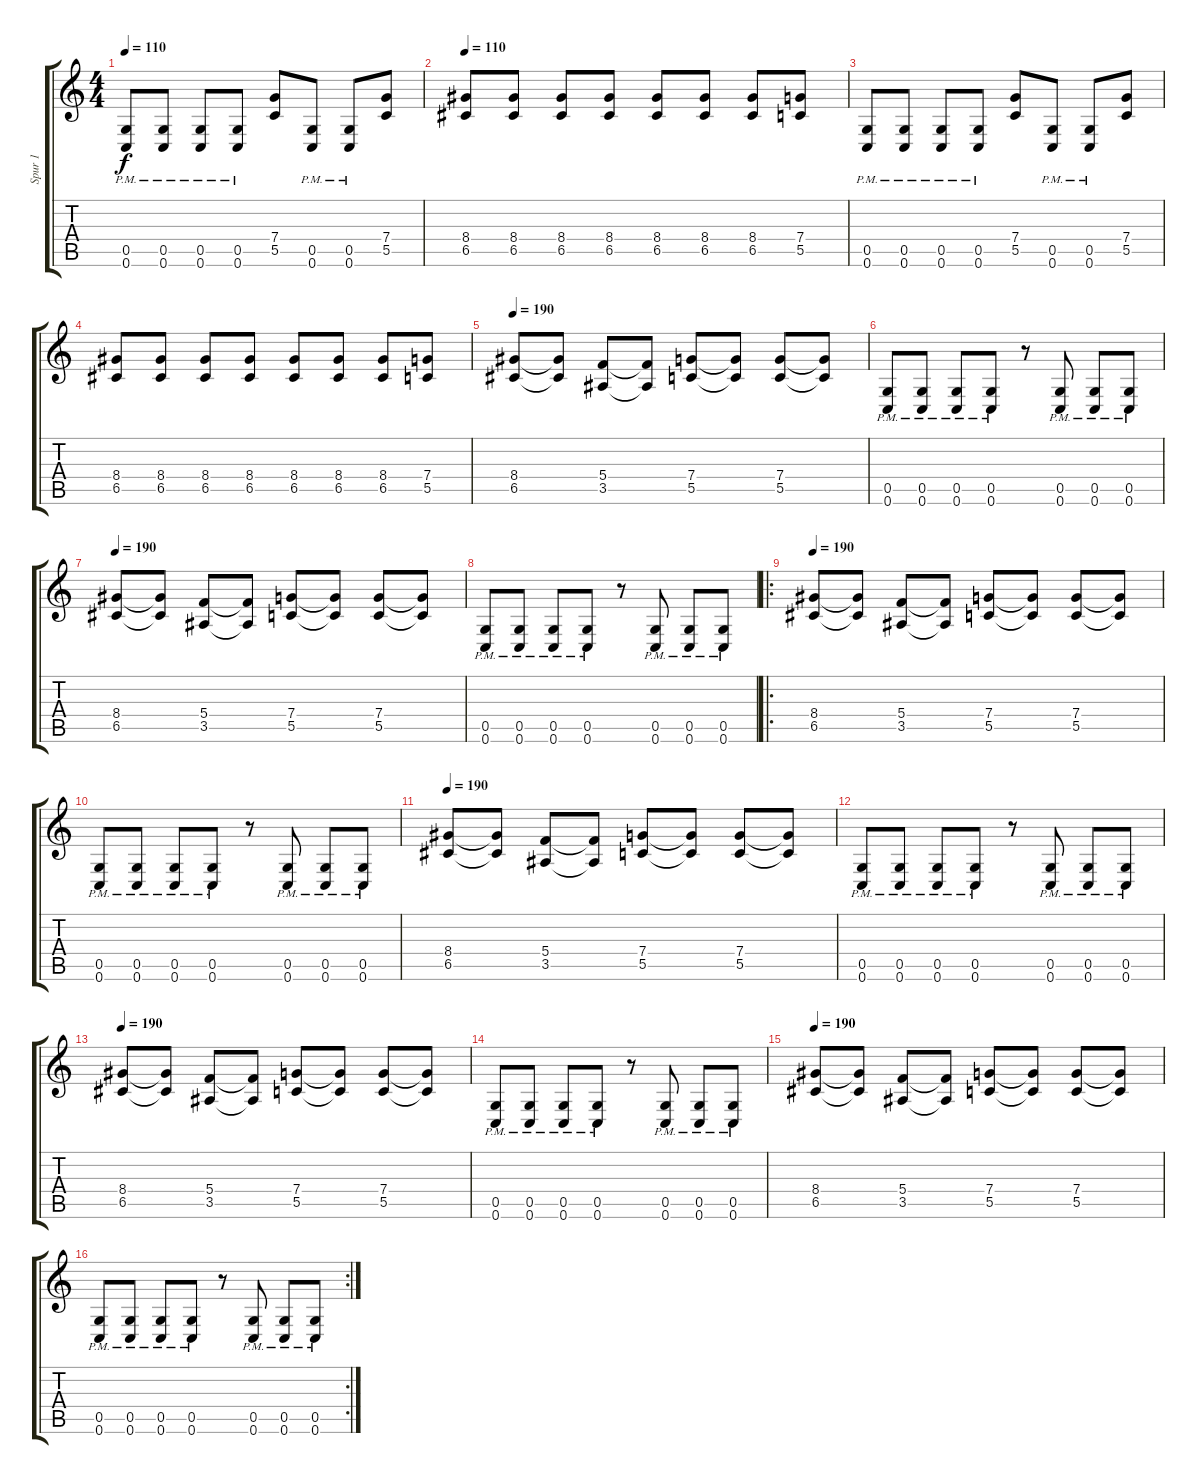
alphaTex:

\track ("Spur 1" "Spur 1") {instrument distortionguitar}
\staff {score tabs}
\tuning (E4 C4 G3 C3 G2 C2) {hide}
\ts (4 4)
\tempo 110
\clef g2
\ks c
(0.5{pm} 0.6{pm}).8{dy f} (0.5{pm} 0.6{pm}).8 (0.5{pm} 0.6{pm}).8 (0.5{pm} 0.6{pm}).8 (7.4 5.5).8 (0.5{pm} 0.6{pm}).8 (0.5{pm} 0.6{pm}).8 (7.4 5.5).8 |
\tempo 110
(8.4 6.5).8 (8.4 6.5).8 (8.4 6.5).8 (8.4 6.5).8 (8.4 6.5).8 (8.4 6.5).8 (8.4 6.5).8 (7.4 5.5).8 |
(0.5{pm} 0.6{pm}).8 (0.5{pm} 0.6{pm}).8 (0.5{pm} 0.6{pm}).8 (0.5{pm} 0.6{pm}).8 (7.4 5.5).8 (0.5{pm} 0.6{pm}).8 (0.5{pm} 0.6{pm}).8 (7.4 5.5).8 |
(8.4 6.5).8 (8.4 6.5).8 (8.4 6.5).8 (8.4 6.5).8 (8.4 6.5).8 (8.4 6.5).8 (8.4 6.5).8 (7.4 5.5).8 |
\tempo 190
(8.4 6.5).8 (8.4{t} 6.5{t}).8 (5.4 3.5).8 (5.4{t} 3.5{t}).8 (7.4 5.5).8 (7.4{t} 5.5{t}).8 (7.4 5.5).8 (7.4{t} 5.5{t}).8 |
(0.5{pm} 0.6{pm}).8 (0.5{pm} 0.6{pm}).8 (0.5{pm} 0.6{pm}).8 (0.5{pm} 0.6{pm}).8 r.8 (0.5{pm} 0.6{pm}).8 (0.5{pm} 0.6{pm}).8 (0.5{pm} 0.6{pm}).8 |
\tempo 190
(8.4 6.5).8 (8.4{t} 6.5{t}).8 (5.4 3.5).8 (5.4{t} 3.5{t}).8 (7.4 5.5).8 (7.4{t} 5.5{t}).8 (7.4 5.5).8 (7.4{t} 5.5{t}).8 |
(0.5{pm} 0.6{pm}).8 (0.5{pm} 0.6{pm}).8 (0.5{pm} 0.6{pm}).8 (0.5{pm} 0.6{pm}).8 r.8 (0.5{pm} 0.6{pm}).8 (0.5{pm} 0.6{pm}).8 (0.5{pm} 0.6{pm}).8 |
\ro
\tempo 190
(8.4 6.5).8 (8.4{t} 6.5{t}).8 (5.4 3.5).8 (5.4{t} 3.5{t}).8 (7.4 5.5).8 (7.4{t} 5.5{t}).8 (7.4 5.5).8 (7.4{t} 5.5{t}).8 |
(0.5{pm} 0.6{pm}).8 (0.5{pm} 0.6{pm}).8 (0.5{pm} 0.6{pm}).8 (0.5{pm} 0.6{pm}).8 r.8 (0.5{pm} 0.6{pm}).8 (0.5{pm} 0.6{pm}).8 (0.5{pm} 0.6{pm}).8 |
\tempo 190
(8.4 6.5).8 (8.4{t} 6.5{t}).8 (5.4 3.5).8 (5.4{t} 3.5{t}).8 (7.4 5.5).8 (7.4{t} 5.5{t}).8 (7.4 5.5).8 (7.4{t} 5.5{t}).8 |
(0.5{pm} 0.6{pm}).8 (0.5{pm} 0.6{pm}).8 (0.5{pm} 0.6{pm}).8 (0.5{pm} 0.6{pm}).8 r.8 (0.5{pm} 0.6{pm}).8 (0.5{pm} 0.6{pm}).8 (0.5{pm} 0.6{pm}).8 |
\tempo 190
(8.4 6.5).8 (8.4{t} 6.5{t}).8 (5.4 3.5).8 (5.4{t} 3.5{t}).8 (7.4 5.5).8 (7.4{t} 5.5{t}).8 (7.4 5.5).8 (7.4{t} 5.5{t}).8 |
(0.5{pm} 0.6{pm}).8 (0.5{pm} 0.6{pm}).8 (0.5{pm} 0.6{pm}).8 (0.5{pm} 0.6{pm}).8 r.8 (0.5{pm} 0.6{pm}).8 (0.5{pm} 0.6{pm}).8 (0.5{pm} 0.6{pm}).8 |
\tempo 190
(8.4 6.5).8 (8.4{t} 6.5{t}).8 (5.4 3.5).8 (5.4{t} 3.5{t}).8 (7.4 5.5).8 (7.4{t} 5.5{t}).8 (7.4 5.5).8 (7.4{t} 5.5{t}).8 |
\rc 2
(0.5{pm} 0.6{pm}).8 (0.5{pm} 0.6{pm}).8 (0.5{pm} 0.6{pm}).8 (0.5{pm} 0.6{pm}).8 r.8 (0.5{pm} 0.6{pm}).8 (0.5{pm} 0.6{pm}).8 (0.5{pm} 0.6{pm}).8
